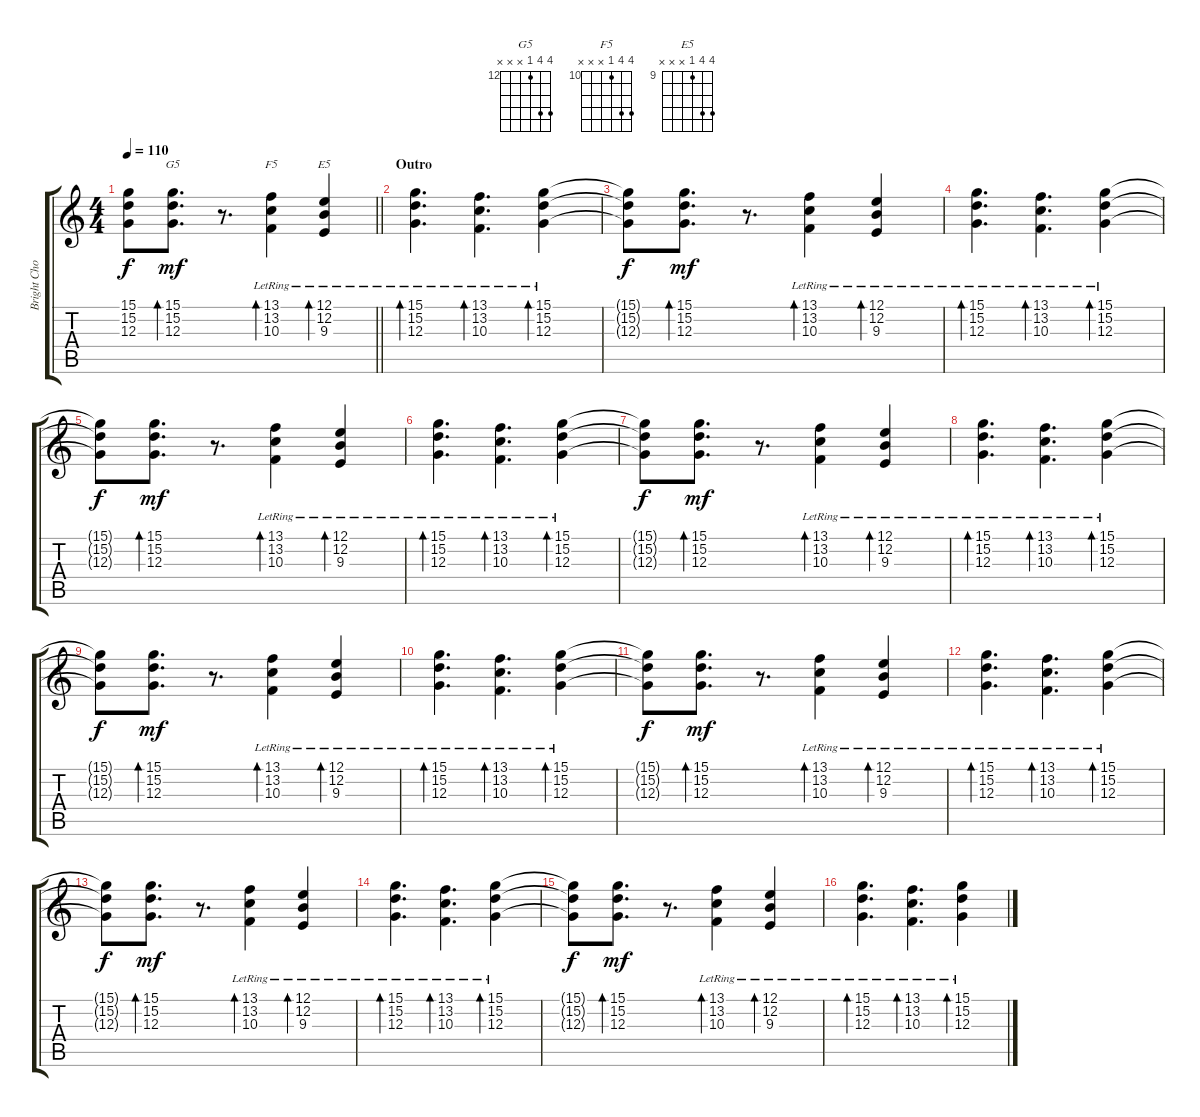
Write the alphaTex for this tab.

\track ("Bright Chords" "Bright Cho") {instrument tinklebell}
\staff {score tabs}
\tuning (E4 B3 G3 D3 A2 E2) {hide}
\chord ("G5" 15 15 12 x x x) {firstfret 12}
\chord ("F5" 13 13 10 x x x) {firstfret 10}
\chord ("E5" 12 12 9 x x x) {firstfret 9}
\ts (4 4)
\tempo 110
\clef g2
\barLineRight lightlight
\ks c
(15.1{t} 15.2{t} 12.3{t}).8{dy f} (15.1 15.2 12.3).8{d bd 30 ch "G5" dy mf} r.8{d} (13.1{lr} 13.2{lr} 10.3{lr}).4{bd 30 ch "F5"} (12.1{lr} 12.2{lr} 9.3{lr}).4{bd 30 ch "E5"} |
\section ("" "Outro")
(15.1{lr} 15.2{lr} 12.3{lr}).4{d bd 30 volume 3} (13.1{lr} 13.2{lr} 10.3{lr}).4{d bd 30} (15.1{lr} 15.2{lr} 12.3{lr}).4{bd 30} |
(15.1{t} 15.2{t} 12.3{t}).8{dy f} (15.1 15.2 12.3).8{d bd 30 dy mf} r.8{d} (13.1{lr} 13.2{lr} 10.3{lr}).4{bd 30} (12.1{lr} 12.2{lr} 9.3{lr}).4{bd 30} |
(15.1{lr} 15.2{lr} 12.3{lr}).4{d bd 30} (13.1{lr} 13.2{lr} 10.3{lr}).4{d bd 30} (15.1{lr} 15.2{lr} 12.3{lr}).4{bd 30} |
(15.1{t} 15.2{t} 12.3{t}).8{dy f} (15.1 15.2 12.3).8{d bd 30 dy mf} r.8{d} (13.1{lr} 13.2{lr} 10.3{lr}).4{bd 30} (12.1{lr} 12.2{lr} 9.3{lr}).4{bd 30} |
(15.1{lr} 15.2{lr} 12.3{lr}).4{d bd 30} (13.1{lr} 13.2{lr} 10.3{lr}).4{d bd 30} (15.1{lr} 15.2{lr} 12.3{lr}).4{bd 30} |
(15.1{t} 15.2{t} 12.3{t}).8{dy f} (15.1 15.2 12.3).8{d bd 30 dy mf} r.8{d} (13.1{lr} 13.2{lr} 10.3{lr}).4{bd 30} (12.1{lr} 12.2{lr} 9.3{lr}).4{bd 30} |
(15.1{lr} 15.2{lr} 12.3{lr}).4{d bd 30} (13.1{lr} 13.2{lr} 10.3{lr}).4{d bd 30} (15.1{lr} 15.2{lr} 12.3{lr}).4{bd 30} |
(15.1{t} 15.2{t} 12.3{t}).8{dy f} (15.1 15.2 12.3).8{d bd 30 dy mf} r.8{d} (13.1{lr} 13.2{lr} 10.3{lr}).4{bd 30} (12.1{lr} 12.2{lr} 9.3{lr}).4{bd 30} |
(15.1{lr} 15.2{lr} 12.3{lr}).4{d bd 30} (13.1{lr} 13.2{lr} 10.3{lr}).4{d bd 30} (15.1{lr} 15.2{lr} 12.3{lr}).4{bd 30} |
(15.1{t} 15.2{t} 12.3{t}).8{dy f} (15.1 15.2 12.3).8{d bd 30 dy mf} r.8{d} (13.1{lr} 13.2{lr} 10.3{lr}).4{bd 30} (12.1{lr} 12.2{lr} 9.3{lr}).4{bd 30} |
(15.1{lr} 15.2{lr} 12.3{lr}).4{d bd 30} (13.1{lr} 13.2{lr} 10.3{lr}).4{d bd 30} (15.1{lr} 15.2{lr} 12.3{lr}).4{bd 30} |
(15.1{t} 15.2{t} 12.3{t}).8{dy f} (15.1 15.2 12.3).8{d bd 30 dy mf} r.8{d} (13.1{lr} 13.2{lr} 10.3{lr}).4{bd 30} (12.1{lr} 12.2{lr} 9.3{lr}).4{bd 30} |
(15.1{lr} 15.2{lr} 12.3{lr}).4{d bd 30} (13.1{lr} 13.2{lr} 10.3{lr}).4{d bd 30} (15.1{lr} 15.2{lr} 12.3{lr}).4{bd 30} |
(15.1{t} 15.2{t} 12.3{t}).8{dy f} (15.1 15.2 12.3).8{d bd 30 dy mf} r.8{d} (13.1{lr} 13.2{lr} 10.3{lr}).4{bd 30} (12.1{lr} 12.2{lr} 9.3{lr}).4{bd 30} |
(15.1{lr} 15.2{lr} 12.3{lr}).4{d bd 30} (13.1{lr} 13.2{lr} 10.3{lr}).4{d bd 30} (15.1{lr} 15.2{lr} 12.3{lr}).4{bd 30}
